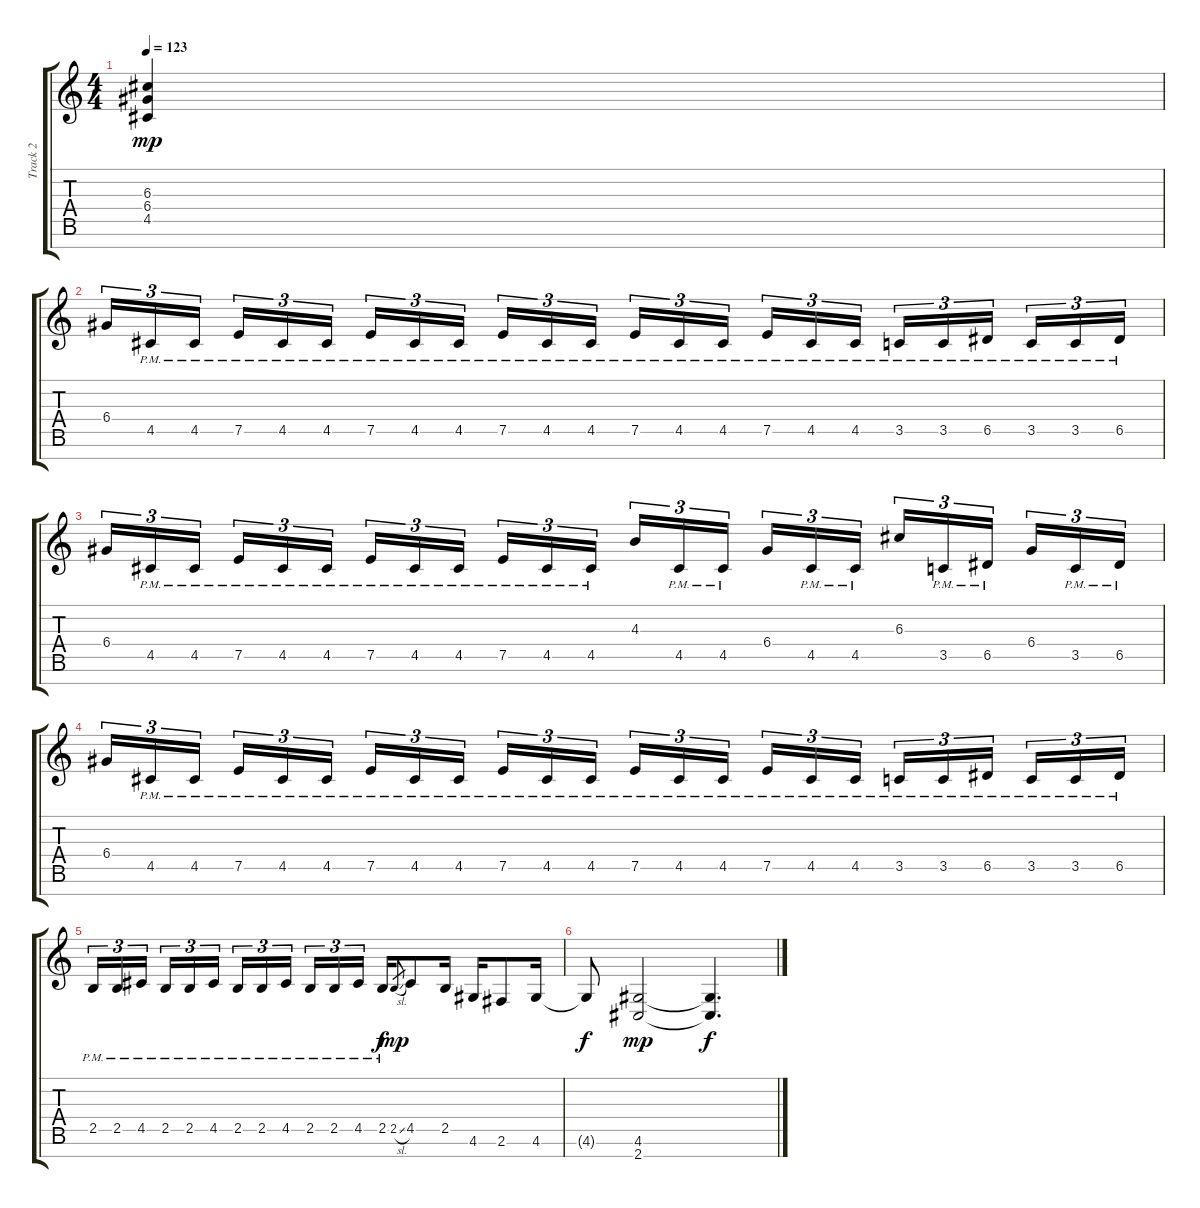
\track ("Track 2" "Track 2") {instrument distortionguitar}
\staff {score tabs}
\tuning (E4 B3 G3 D3 A2 E2 B1) {hide}
\ts (4 4)
\tempo 123
\clef g2
\ks c
(6.3 6.4 4.5).4{dy mp} |
6.4.16{tu (3 2)} 4.5{pm}.16{tu (3 2)} 4.5{pm}.16{tu (3 2) beam splitsecondary} 7.5{pm}.16{tu (3 2)} 4.5{pm}.16{tu (3 2)} 4.5{pm}.16{tu (3 2)} 7.5{pm}.16{tu (3 2)} 4.5{pm}.16{tu (3 2)} 4.5{pm}.16{tu (3 2) beam splitsecondary} 7.5{pm}.16{tu (3 2)} 4.5{pm}.16{tu (3 2)} 4.5{pm}.16{tu (3 2)} 7.5{pm}.16{tu (3 2)} 4.5{pm}.16{tu (3 2)} 4.5{pm}.16{tu (3 2) beam splitsecondary} 7.5{pm}.16{tu (3 2)} 4.5{pm}.16{tu (3 2)} 4.5{pm}.16{tu (3 2)} 3.5{pm}.16{tu (3 2)} 3.5{pm}.16{tu (3 2)} 6.5{pm}.16{tu (3 2) beam splitsecondary} 3.5{pm}.16{tu (3 2)} 3.5{pm}.16{tu (3 2)} 6.5{pm}.16{tu (3 2)} |
6.4.16{tu (3 2)} 4.5{pm}.16{tu (3 2)} 4.5{pm}.16{tu (3 2) beam splitsecondary} 7.5{pm}.16{tu (3 2)} 4.5{pm}.16{tu (3 2)} 4.5{pm}.16{tu (3 2)} 7.5{pm}.16{tu (3 2)} 4.5{pm}.16{tu (3 2)} 4.5{pm}.16{tu (3 2) beam splitsecondary} 7.5{pm}.16{tu (3 2)} 4.5{pm}.16{tu (3 2)} 4.5{pm}.16{tu (3 2)} 4.3.16{tu (3 2)} 4.5{pm}.16{tu (3 2)} 4.5{pm}.16{tu (3 2) beam splitsecondary} 6.4.16{tu (3 2)} 4.5{pm}.16{tu (3 2)} 4.5{pm}.16{tu (3 2)} 6.3.16{tu (3 2)} 3.5{pm}.16{tu (3 2)} 6.5{pm}.16{tu (3 2) beam splitsecondary} 6.4.16{tu (3 2)} 3.5{pm}.16{tu (3 2)} 6.5{pm}.16{tu (3 2)} |
6.4.16{tu (3 2)} 4.5{pm}.16{tu (3 2)} 4.5{pm}.16{tu (3 2) beam splitsecondary} 7.5{pm}.16{tu (3 2)} 4.5{pm}.16{tu (3 2)} 4.5{pm}.16{tu (3 2)} 7.5{pm}.16{tu (3 2)} 4.5{pm}.16{tu (3 2)} 4.5{pm}.16{tu (3 2) beam splitsecondary} 7.5{pm}.16{tu (3 2)} 4.5{pm}.16{tu (3 2)} 4.5{pm}.16{tu (3 2)} 7.5{pm}.16{tu (3 2)} 4.5{pm}.16{tu (3 2)} 4.5{pm}.16{tu (3 2) beam splitsecondary} 7.5{pm}.16{tu (3 2)} 4.5{pm}.16{tu (3 2)} 4.5{pm}.16{tu (3 2)} 3.5{pm}.16{tu (3 2)} 3.5{pm}.16{tu (3 2)} 6.5{pm}.16{tu (3 2) beam splitsecondary} 3.5{pm}.16{tu (3 2)} 3.5{pm}.16{tu (3 2)} 6.5{pm}.16{tu (3 2)} |
2.5{pm}.16{tu (3 2)} 2.5{pm}.16{tu (3 2)} 4.5{pm}.16{tu (3 2) beam splitsecondary} 2.5{pm}.16{tu (3 2)} 2.5{pm}.16{tu (3 2)} 4.5{pm}.16{tu (3 2)} 2.5{pm}.16{tu (3 2)} 2.5{pm}.16{tu (3 2)} 4.5{pm}.16{tu (3 2) beam splitsecondary} 2.5{pm}.16{tu (3 2)} 2.5{pm}.16{tu (3 2)} 4.5{pm}.16{tu (3 2)} 2.5{pm}.16{dy f} 2.5{sl}.8{gr dy mp} 4.5.8 2.5.16 4.6.16 2.6.8 4.6.16 |
4.6{t}.8{dy f} (4.6 2.7).2{dy mp} (4.6{t} 2.7{t}).4{d dy f}
